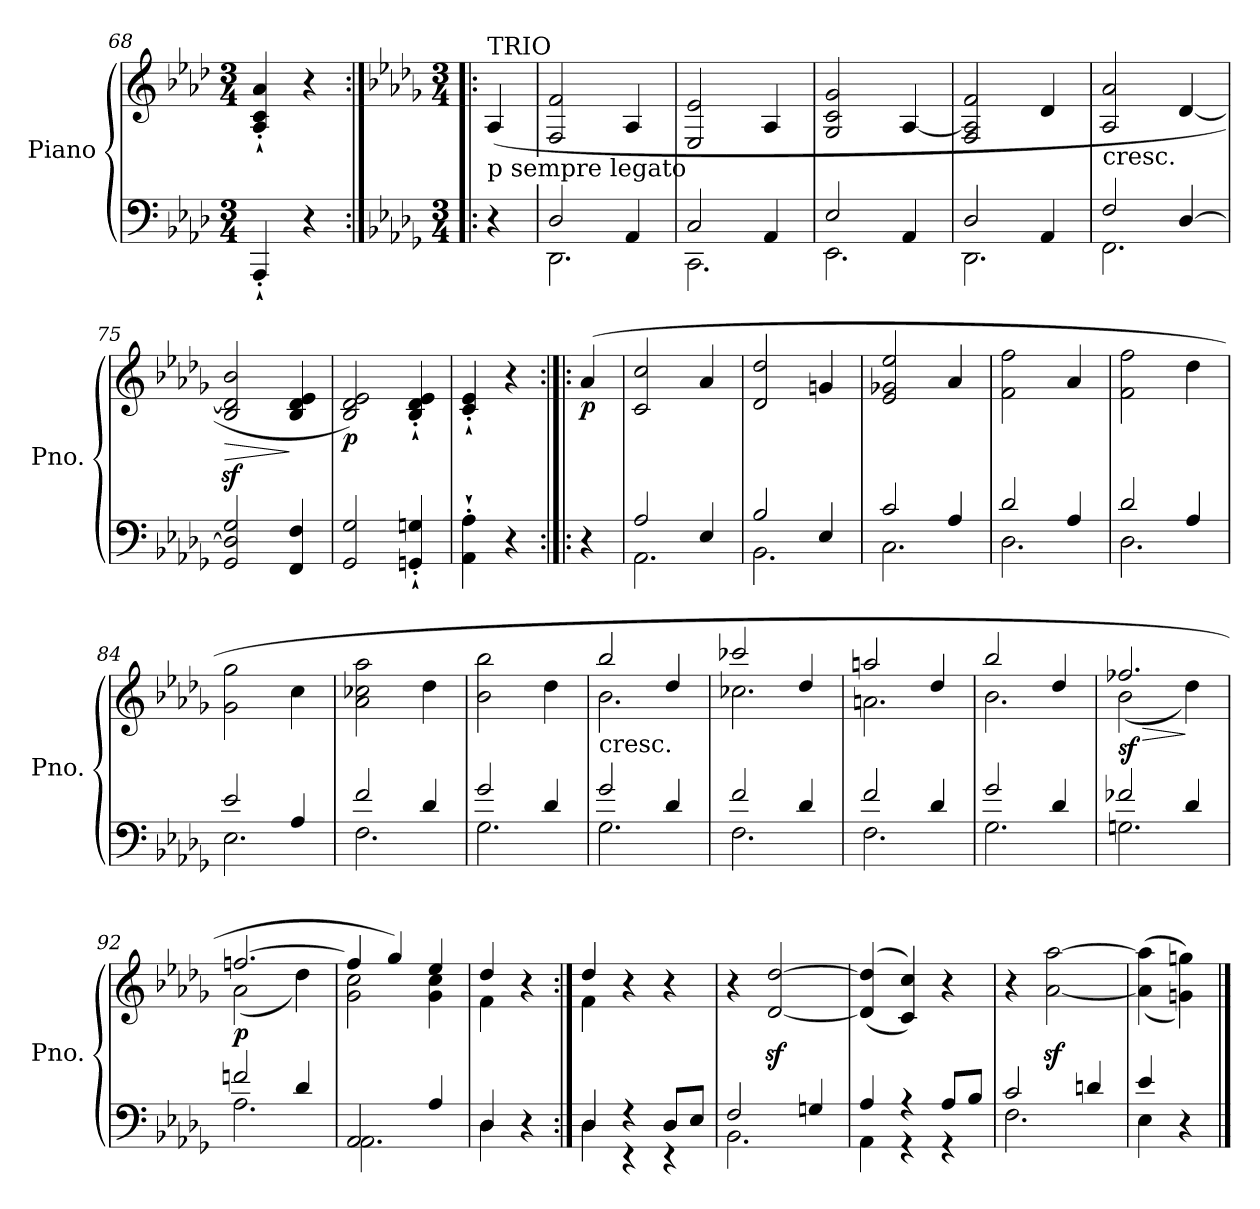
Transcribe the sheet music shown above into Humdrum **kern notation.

**kern	**kern	**dynam
*part1	*part1	*part1
*staff2	*staff1	*staff1/2
*I"Piano	*	*
*I'Pno.	*	*
*clefF4	*clefG2	*
*k[b-e-a-d-]	*k[b-e-a-d-]	*
*A-:	*A-:	*
*M3/4	*M3/4	*
=68	=68	=68
4AAA-'`/	4A-/'` 4c/'` 4a-/'`	.
4r	4r	.
!!LO:LB:g=z
=69:|!|:	=69:|!|:	=69:|!|:
*k[b-e-a-d-g-]	*k[b-e-a-d-g-]	*
*D-:	*D-:	*
*M3/4	*M3/4	*
!	!LO:TX:a:t=TRIO	!
!LO:TX:a:t=p sempre legato	!	!
4r	(>4A-/	.
=70	=70	=70
*^	*	*
2D-/	2.DD-\	2F/ 2f/	.
4AA-/	.	4A-/	.
=71	=71	=71	=71
2C/	2.CC\	2E-/ 2e-/	.
4AA-/	.	4A-/	.
=72	=72	=72	=72
2E-/	2.EE-\	2G-/ 2c/ 2g-/	.
4AA-/	.	[4A-/	.
=73	=73	=73	=73
2D-/	2.DD-\	2F/ 2A-/] 2f/	.
4AA-/	.	4d-/	.
=74	=74	=74	=74
!	!	!LO:TX:b:t=cresc.	!
2F/	2.FF\	2A-/ 2a-/	.
[4D-/	.	[4d-/	.
*v	*v	*	*
=75	=75	=75
!	!	!LO:HP:b
2GG-/ 2D-/] 2G-/	2B-/z< 2d-/]z< 2b-/z<	>
4FF/ 4F/	4B-/ 4d-/ 4e-/	]
=76	=76	=76
!	!	!LO:DY:b
2GG-/ 2G-/	2B-/ 2d-/ 2e-/)	p
4GGn/'` 4Gn/'`	4B-/'` 4d-/'` 4e-/'`	.
=77	=77	=77
4AA-\'` 4A-\'`	4c/'` 4e-/'`	.
4r	4r	.
=78:|!|:	=78:|!|:	=78:|!|:
!	!	!LO:DY:b
4r	(>4a-/	p
=79	=79	=79
*^	*	*
2A-/	2.AA-\	2c/ 2cc/	.
4E-/	.	4a-/	.
!!LO:LB:g=z
=80	=80	=80	=80
2B-/	2.BB-\	2d-/ 2dd-/	.
4E-/	.	4gn/	.
=81	=81	=81	=81
2c/	2.C\	2e-/ 2g-X/ 2ee-/	.
4A-/	.	4a-/	.
=82	=82	=82	=82
2d-/	2.D-\	2f\ 2ff\	.
4A-/	.	4a-/	.
=83	=83	=83	=83
2d-/	2.D-\	2f\ 2ff\	.
4A-/	.	4dd-\	.
=84	=84	=84	=84
2e-/	2.E-\	2g-\ 2gg-\	.
4A-/	.	4cc\	.
=85	=85	=85	=85
2f/	2.F\	2a-\ 2cc-X\ 2aa-\	.
4d-/	.	4dd-\	.
=86	=86	=86	=86
2g-/	2.G-\	2b-\ 2bb-\	.
4d-/	.	4dd-\	.
=87	=87	=87	=87
*	*	*^	*
!	!	!LO:TX:b:t=cresc.	!	!
2g-/	2.G-\	2bb-/	2.b-\	.
4d-/	.	4dd-/	.	.
=88	=88	=88	=88	=88
2f/	2.F\	2ccc-X/	2.cc-X\	.
4d-/	.	4dd-/	.	.
!!LO:LB:g=z	!!
=89	=89	=89	=89	=89
2f/	2.F\	2aan/	2.an\	.
4d-/	.	4dd-/	.	.
=90	=90	=90	=90	=90
2g-/	2.G-\	2bb-/	2.b-\	.
4d-/	.	4dd-/	.	.
=91	=91	=91	=91	=91
!	!	!	!	!LO:HP:b
!	!	!	!	!LO:DY:n=1:b
2f-X/	2.Gn\	2.ff-X/	(<2b-\	> sf
4d-/	.	.	4dd-\)	]
=92	=92	=92	=92	=92
!	!	!	!	!LO:DY:b
2fn/	2.A-\	[2.ffn/	(<2a-\	p
4d-/	.	.	4dd-\)	.
=93	=93	=93	=93	=93
2AA-/	2.AA-\	4ff/]	2g-\ 2cc\	.
.	.	4gg-/)	.	.
4A-/	.	4ee-/	4g-\ 4cc\	.
=94	=94	=94	=94	=94
4D-/	4D-\	4dd-/	4f\	.
4r	4ryy	4r	4ryy	.
!!LO:LB:g=z	!!
=95:|!	=95:|!	=95:|!	=95:|!	=95:|!
4D-/	4D-\	4dd-/	4f\	.
4rF	4rEE	4r	2ryy	.
8D-/L	4rEE	4r	.	.
8E-/J	.	.	.	.
*	*	*v	*v	*
=96	=96	=96	=96
2F/	2.BB-\	4r	.
.	.	[2d-/z< [2dd-/z<	.
4Gn/	.	.	.
=97	=97	=97	=97
4A-/	4AA-\	(<(<4d-/] 4dd-/]	.
4rA	4rGG	4c/ 4cc/))	.
8A-/L	4rGG	4r	.
8B-/J	.	.	.
=98	=98	=98	=98
2c/	2.F\	4r	.
.	.	[2a-\z< [2aa-\z<	.
4dn/	.	.	.
=99	=99	=99	=99
4e-/	4E-\	(>(>4a-\] 4aa-\]	.
4r	4ryy	4gn\ 4ggn\))	.
*v	*v	*	*
==	==	==
*-	*-	*-
